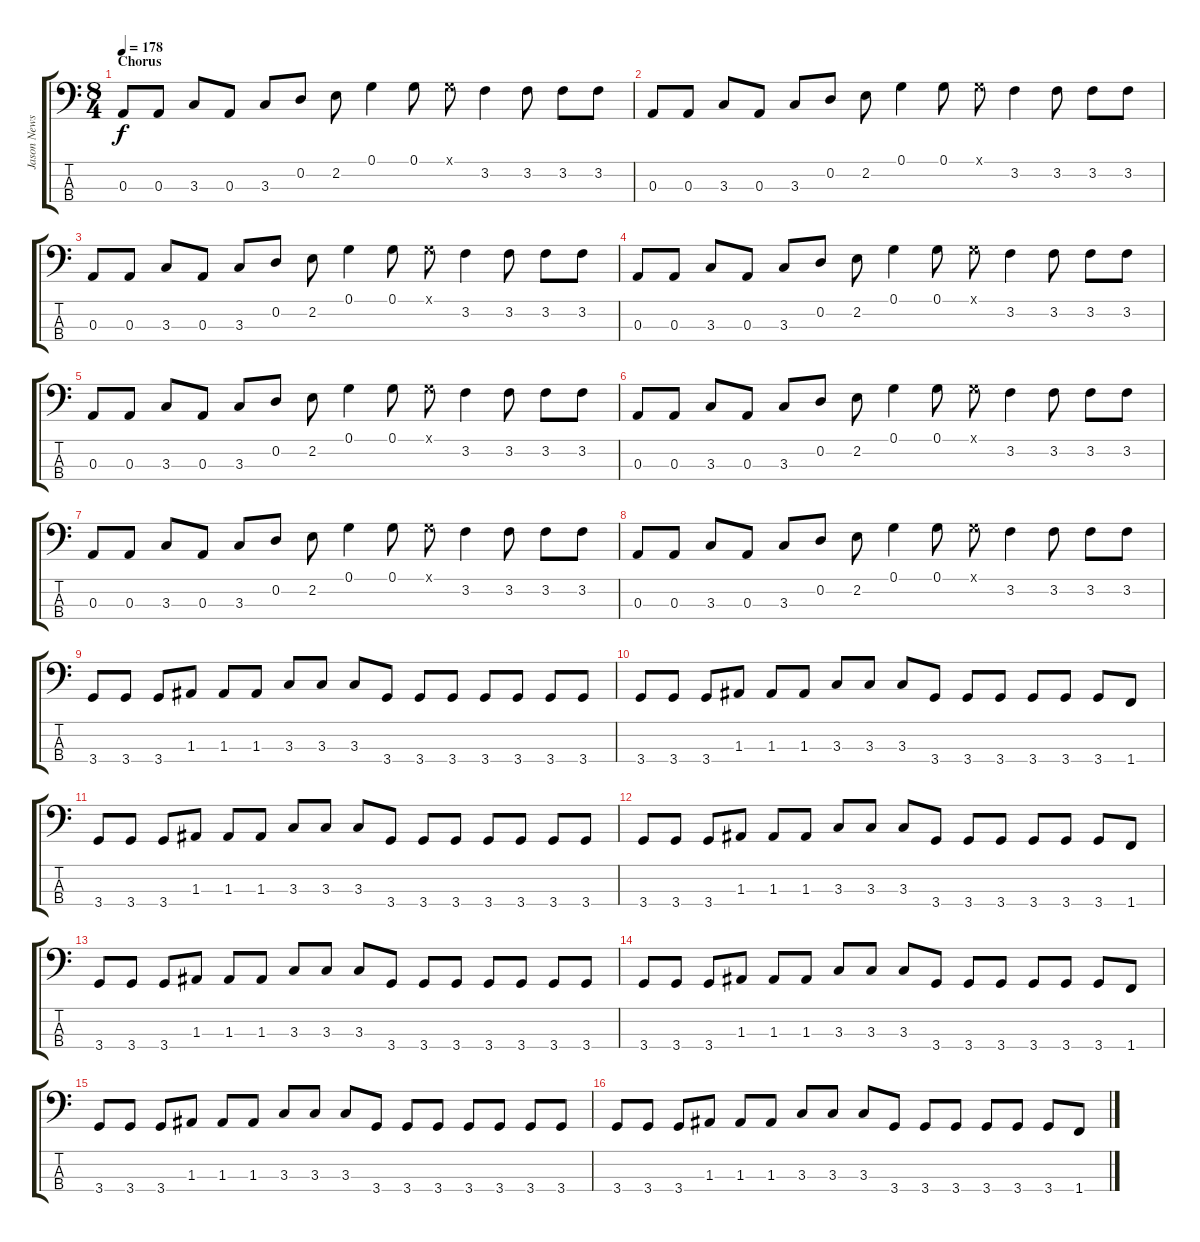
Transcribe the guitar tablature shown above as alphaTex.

\track ("Jason Newsted [Bass]" "Jason News") {instrument electricbasspick}
\staff {score tabs}
\tuning (G2 D2 A1 E1) {hide}
\ts (8 4)
\section ("" "Chorus")
\tempo 178
\clef f4
\ks c
0.3.8{dy f} 0.3.8 3.3.8 0.3.8 3.3.8 0.2.8 2.2.8 0.1.4 0.1.8 0.1{x}.8 3.2.4 3.2.8 3.2.8 3.2.8 |
0.3.8 0.3.8 3.3.8 0.3.8 3.3.8 0.2.8 2.2.8 0.1.4 0.1.8 0.1{x}.8 3.2.4 3.2.8 3.2.8 3.2.8 |
0.3.8 0.3.8 3.3.8 0.3.8 3.3.8 0.2.8 2.2.8 0.1.4 0.1.8 0.1{x}.8 3.2.4 3.2.8 3.2.8 3.2.8 |
0.3.8 0.3.8 3.3.8 0.3.8 3.3.8 0.2.8 2.2.8 0.1.4 0.1.8 0.1{x}.8 3.2.4 3.2.8 3.2.8 3.2.8 |
0.3.8 0.3.8 3.3.8 0.3.8 3.3.8 0.2.8 2.2.8 0.1.4 0.1.8 0.1{x}.8 3.2.4 3.2.8 3.2.8 3.2.8 |
0.3.8 0.3.8 3.3.8 0.3.8 3.3.8 0.2.8 2.2.8 0.1.4 0.1.8 0.1{x}.8 3.2.4 3.2.8 3.2.8 3.2.8 |
0.3.8 0.3.8 3.3.8 0.3.8 3.3.8 0.2.8 2.2.8 0.1.4 0.1.8 0.1{x}.8 3.2.4 3.2.8 3.2.8 3.2.8 |
0.3.8 0.3.8 3.3.8 0.3.8 3.3.8 0.2.8 2.2.8 0.1.4 0.1.8 0.1{x}.8 3.2.4 3.2.8 3.2.8 3.2.8 |
3.4.8 3.4.8 3.4.8 1.3.8 1.3.8 1.3.8 3.3.8 3.3.8 3.3.8 3.4.8 3.4.8 3.4.8 3.4.8 3.4.8 3.4.8 3.4.8 |
3.4.8 3.4.8 3.4.8 1.3.8 1.3.8 1.3.8 3.3.8 3.3.8 3.3.8 3.4.8 3.4.8 3.4.8 3.4.8 3.4.8 3.4.8 1.4.8 |
3.4.8 3.4.8 3.4.8 1.3.8 1.3.8 1.3.8 3.3.8 3.3.8 3.3.8 3.4.8 3.4.8 3.4.8 3.4.8 3.4.8 3.4.8 3.4.8 |
3.4.8 3.4.8 3.4.8 1.3.8 1.3.8 1.3.8 3.3.8 3.3.8 3.3.8 3.4.8 3.4.8 3.4.8 3.4.8 3.4.8 3.4.8 1.4.8 |
3.4.8 3.4.8 3.4.8 1.3.8 1.3.8 1.3.8 3.3.8 3.3.8 3.3.8 3.4.8 3.4.8 3.4.8 3.4.8 3.4.8 3.4.8 3.4.8 |
3.4.8 3.4.8 3.4.8 1.3.8 1.3.8 1.3.8 3.3.8 3.3.8 3.3.8 3.4.8 3.4.8 3.4.8 3.4.8 3.4.8 3.4.8 1.4.8 |
3.4.8 3.4.8 3.4.8 1.3.8 1.3.8 1.3.8 3.3.8 3.3.8 3.3.8 3.4.8 3.4.8 3.4.8 3.4.8 3.4.8 3.4.8 3.4.8 |
3.4.8 3.4.8 3.4.8 1.3.8 1.3.8 1.3.8 3.3.8 3.3.8 3.3.8 3.4.8 3.4.8 3.4.8 3.4.8 3.4.8 3.4.8 1.4.8
